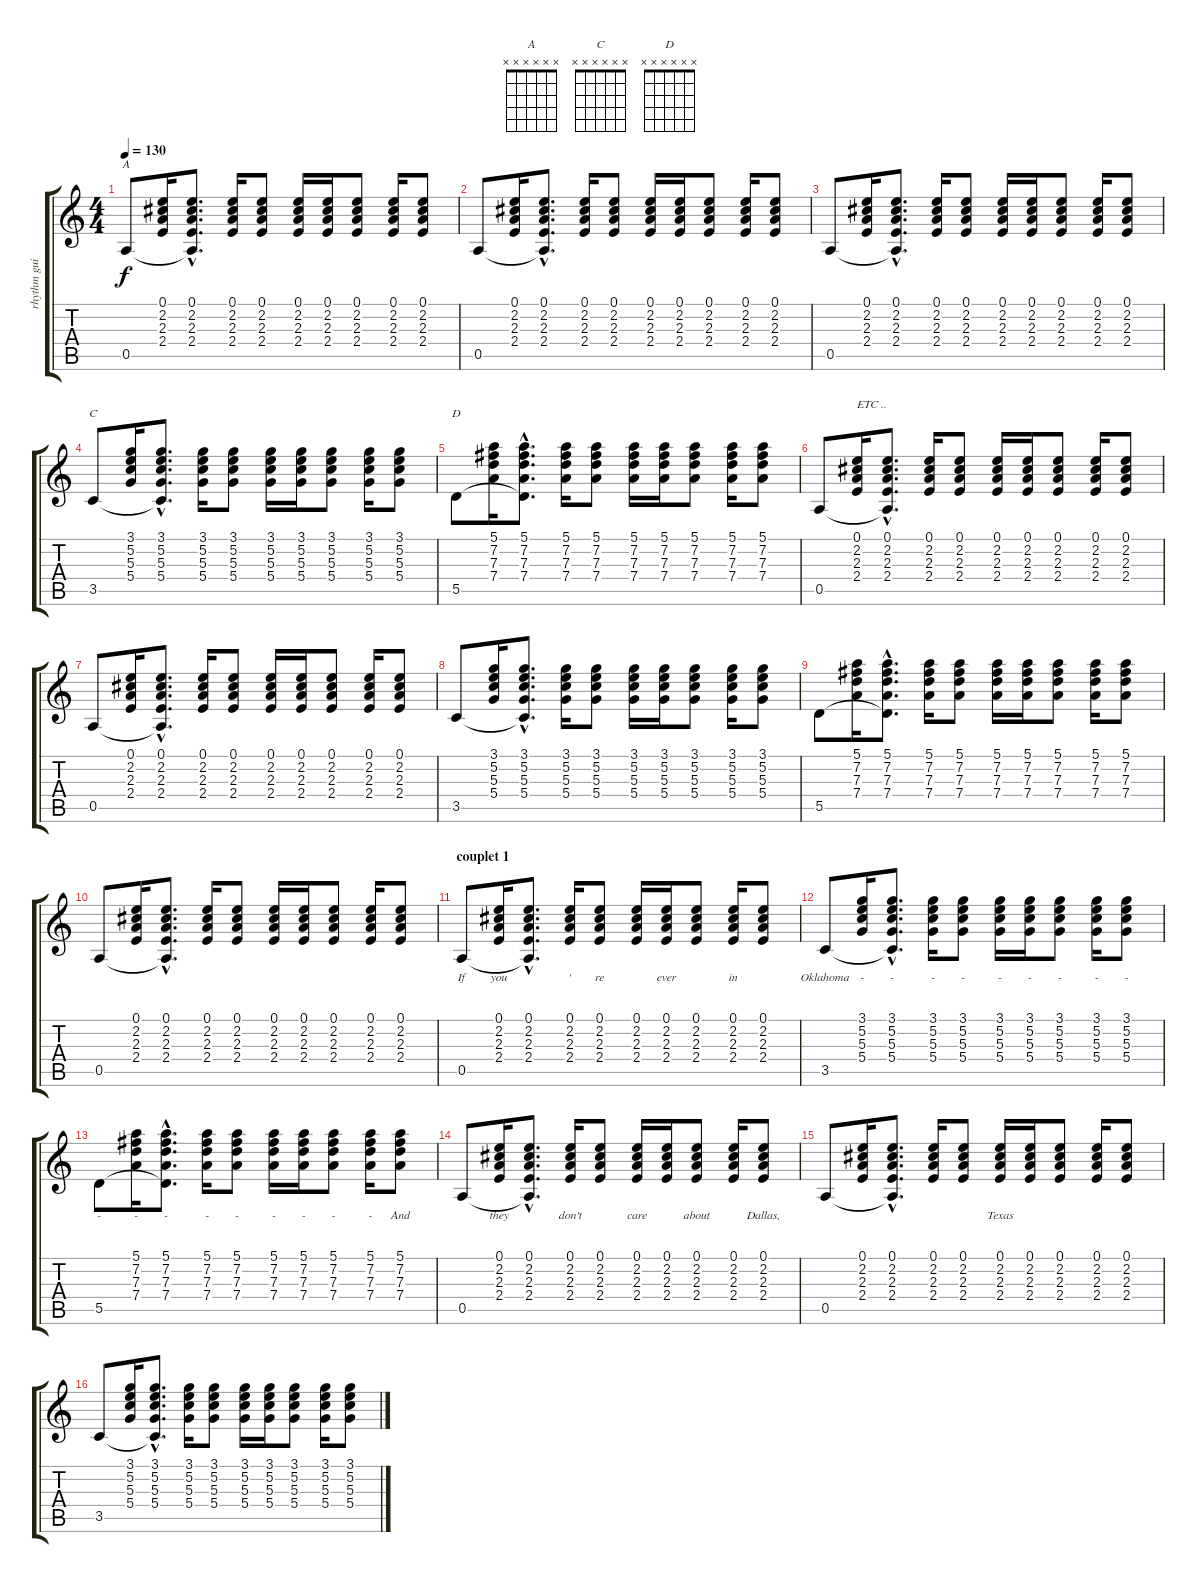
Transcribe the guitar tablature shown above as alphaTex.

\track ("rhythm guitar Jimmy Capps" "rhythm gui") {instrument acousticguitarnylon}
\staff {score tabs}
\tuning (E4 B3 G3 D3 A2 E2) {hide}
\chord ("A" x x x x x x)
\chord ("C" x x x x x x)
\chord ("D" x x x x x x)
\ts (4 4)
\tempo 130
\clef g2
\ks c
0.5.8{ch "A" dy f instrument acousticguitarnylon} (0.1 2.2 2.3 2.4).16 (0.1{hac} 2.2{hac} 2.3{hac} 2.4{hac} 0.5{hac t}).8{d} (0.1 2.2 2.3 2.4).16 (0.1 2.2 2.3 2.4).8 (0.1 2.2 2.3 2.4).16 (0.1 2.2 2.3 2.4).16 (0.1 2.2 2.3 2.4).8 (0.1 2.2 2.3 2.4).16 (0.1 2.2 2.3 2.4).8 |
0.5.8 (0.1 2.2 2.3 2.4).16 (0.1{hac} 2.2{hac} 2.3{hac} 2.4{hac} 0.5{hac t}).8{d} (0.1 2.2 2.3 2.4).16 (0.1 2.2 2.3 2.4).8 (0.1 2.2 2.3 2.4).16 (0.1 2.2 2.3 2.4).16 (0.1 2.2 2.3 2.4).8 (0.1 2.2 2.3 2.4).16 (0.1 2.2 2.3 2.4).8 |
0.5.8 (0.1 2.2 2.3 2.4).16 (0.1{hac} 2.2{hac} 2.3{hac} 2.4{hac} 0.5{hac t}).8{d} (0.1 2.2 2.3 2.4).16 (0.1 2.2 2.3 2.4).8 (0.1 2.2 2.3 2.4).16 (0.1 2.2 2.3 2.4).16 (0.1 2.2 2.3 2.4).8 (0.1 2.2 2.3 2.4).16 (0.1 2.2 2.3 2.4).8 |
3.5.8{ch "C"} (3.1 5.2 5.3 5.4).16 (3.1{hac} 5.2{hac} 5.3{hac} 5.4{hac} 3.5{hac t}).8{d} (3.1 5.2 5.3 5.4).16 (3.1 5.2 5.3 5.4).8 (3.1 5.2 5.3 5.4).16 (3.1 5.2 5.3 5.4).16 (3.1 5.2 5.3 5.4).8 (3.1 5.2 5.3 5.4).16 (3.1 5.2 5.3 5.4).8 |
5.5.8{ch "D"} (5.1 7.2 7.3 7.4).16 (5.1{hac} 7.2{hac} 7.3{hac} 7.4{hac} 5.5{hac t}).8{d} (5.1 7.2 7.3 7.4).16 (5.1 7.2 7.3 7.4).8 (5.1 7.2 7.3 7.4).16 (5.1 7.2 7.3 7.4).16 (5.1 7.2 7.3 7.4).8 (5.1 7.2 7.3 7.4).16 (5.1 7.2 7.3 7.4).8 |
0.5.8 (0.1 2.2 2.3 2.4).16{txt "ETC .."} (0.1{hac} 2.2{hac} 2.3{hac} 2.4{hac} 0.5{hac t}).8{d} (0.1 2.2 2.3 2.4).16 (0.1 2.2 2.3 2.4).8 (0.1 2.2 2.3 2.4).16 (0.1 2.2 2.3 2.4).16 (0.1 2.2 2.3 2.4).8 (0.1 2.2 2.3 2.4).16 (0.1 2.2 2.3 2.4).8 |
0.5.8 (0.1 2.2 2.3 2.4).16 (0.1{hac} 2.2{hac} 2.3{hac} 2.4{hac} 0.5{hac t}).8{d} (0.1 2.2 2.3 2.4).16 (0.1 2.2 2.3 2.4).8 (0.1 2.2 2.3 2.4).16 (0.1 2.2 2.3 2.4).16 (0.1 2.2 2.3 2.4).8 (0.1 2.2 2.3 2.4).16 (0.1 2.2 2.3 2.4).8 |
3.5.8 (3.1 5.2 5.3 5.4).16 (3.1{hac} 5.2{hac} 5.3{hac} 5.4{hac} 3.5{hac t}).8{d} (3.1 5.2 5.3 5.4).16 (3.1 5.2 5.3 5.4).8 (3.1 5.2 5.3 5.4).16 (3.1 5.2 5.3 5.4).16 (3.1 5.2 5.3 5.4).8 (3.1 5.2 5.3 5.4).16 (3.1 5.2 5.3 5.4).8 |
5.5.8 (5.1 7.2 7.3 7.4).16 (5.1{hac} 7.2{hac} 7.3{hac} 7.4{hac} 5.5{hac t}).8{d} (5.1 7.2 7.3 7.4).16 (5.1 7.2 7.3 7.4).8 (5.1 7.2 7.3 7.4).16 (5.1 7.2 7.3 7.4).16 (5.1 7.2 7.3 7.4).8 (5.1 7.2 7.3 7.4).16 (5.1 7.2 7.3 7.4).8 |
0.5.8 (0.1 2.2 2.3 2.4).16 (0.1{hac} 2.2{hac} 2.3{hac} 2.4{hac} 0.5{hac t}).8{d} (0.1 2.2 2.3 2.4).16 (0.1 2.2 2.3 2.4).8 (0.1 2.2 2.3 2.4).16 (0.1 2.2 2.3 2.4).16 (0.1 2.2 2.3 2.4).8 (0.1 2.2 2.3 2.4).16 (0.1 2.2 2.3 2.4).8 |
\section ("" "couplet 1")
0.5.8{lyrics (0 "If") lyrics (1 "") lyrics (2 "") lyrics (3 "") lyrics (4 "")} (0.1 2.2 2.3 2.4).16{lyrics (0 "you") lyrics (1 "") lyrics (2 "") lyrics (3 "") lyrics (4 "")} (0.1{hac} 2.2{hac} 2.3{hac} 2.4{hac} 0.5{hac t}).8{d lyrics (0 "") lyrics (1 "") lyrics (2 "") lyrics (3 "") lyrics (4 "")} (0.1 2.2 2.3 2.4).16{lyrics (0 "'") lyrics (1 "") lyrics (2 "") lyrics (3 "") lyrics (4 "")} (0.1 2.2 2.3 2.4).8{lyrics (0 "re") lyrics (1 "") lyrics (2 "") lyrics (3 "") lyrics (4 "")} (0.1 2.2 2.3 2.4).16{lyrics (0 "") lyrics (1 "") lyrics (2 "") lyrics (3 "") lyrics (4 "")} (0.1 2.2 2.3 2.4).16{lyrics (0 "ever") lyrics (1 "") lyrics (2 "") lyrics (3 "") lyrics (4 "")} (0.1 2.2 2.3 2.4).8{lyrics (0 "") lyrics (1 "") lyrics (2 "") lyrics (3 "") lyrics (4 "")} (0.1 2.2 2.3 2.4).16{lyrics (0 "in") lyrics (1 "") lyrics (2 "") lyrics (3 "") lyrics (4 "")} (0.1 2.2 2.3 2.4).8{lyrics (0 "") lyrics (1 "") lyrics (2 "") lyrics (3 "") lyrics (4 "")} |
3.5.8{lyrics (0 "Oklahoma") lyrics (1 "") lyrics (2 "") lyrics (3 "") lyrics (4 "")} (3.1 5.2 5.3 5.4).16{lyrics (0 "-") lyrics (1 "") lyrics (2 "") lyrics (3 "") lyrics (4 "")} (3.1{hac} 5.2{hac} 5.3{hac} 5.4{hac} 3.5{hac t}).8{d lyrics (0 "-") lyrics (1 "") lyrics (2 "") lyrics (3 "") lyrics (4 "")} (3.1 5.2 5.3 5.4).16{lyrics (0 "-") lyrics (1 "") lyrics (2 "") lyrics (3 "") lyrics (4 "")} (3.1 5.2 5.3 5.4).8{lyrics (0 "-") lyrics (1 "") lyrics (2 "") lyrics (3 "") lyrics (4 "")} (3.1 5.2 5.3 5.4).16{lyrics (0 "-") lyrics (1 "") lyrics (2 "") lyrics (3 "") lyrics (4 "")} (3.1 5.2 5.3 5.4).16{lyrics (0 "-") lyrics (1 "") lyrics (2 "") lyrics (3 "") lyrics (4 "")} (3.1 5.2 5.3 5.4).8{lyrics (0 "-") lyrics (1 "") lyrics (2 "") lyrics (3 "") lyrics (4 "")} (3.1 5.2 5.3 5.4).16{lyrics (0 "-") lyrics (1 "") lyrics (2 "") lyrics (3 "") lyrics (4 "")} (3.1 5.2 5.3 5.4).8{lyrics (0 "-") lyrics (1 "") lyrics (2 "") lyrics (3 "") lyrics (4 "")} |
5.5.8{lyrics (0 "-") lyrics (1 "") lyrics (2 "") lyrics (3 "") lyrics (4 "")} (5.1 7.2 7.3 7.4).16{lyrics (0 "-") lyrics (1 "") lyrics (2 "") lyrics (3 "") lyrics (4 "")} (5.1{hac} 7.2{hac} 7.3{hac} 7.4{hac} 5.5{hac t}).8{d lyrics (0 "-") lyrics (1 "") lyrics (2 "") lyrics (3 "") lyrics (4 "")} (5.1 7.2 7.3 7.4).16{lyrics (0 "-") lyrics (1 "") lyrics (2 "") lyrics (3 "") lyrics (4 "")} (5.1 7.2 7.3 7.4).8{lyrics (0 "-") lyrics (1 "") lyrics (2 "") lyrics (3 "") lyrics (4 "")} (5.1 7.2 7.3 7.4).16{lyrics (0 "-") lyrics (1 "") lyrics (2 "") lyrics (3 "") lyrics (4 "")} (5.1 7.2 7.3 7.4).16{lyrics (0 "-") lyrics (1 "") lyrics (2 "") lyrics (3 "") lyrics (4 "")} (5.1 7.2 7.3 7.4).8{lyrics (0 "-") lyrics (1 "") lyrics (2 "") lyrics (3 "") lyrics (4 "")} (5.1 7.2 7.3 7.4).16{lyrics (0 "-") lyrics (1 "") lyrics (2 "") lyrics (3 "") lyrics (4 "")} (5.1 7.2 7.3 7.4).8{lyrics (0 "And") lyrics (1 "") lyrics (2 "") lyrics (3 "") lyrics (4 "")} |
0.5.8{lyrics (0 "") lyrics (1 "") lyrics (2 "") lyrics (3 "") lyrics (4 "")} (0.1 2.2 2.3 2.4).16{lyrics (0 "they") lyrics (1 "") lyrics (2 "") lyrics (3 "") lyrics (4 "")} (0.1{hac} 2.2{hac} 2.3{hac} 2.4{hac} 0.5{hac t}).8{d lyrics (0 "") lyrics (1 "") lyrics (2 "") lyrics (3 "") lyrics (4 "")} (0.1 2.2 2.3 2.4).16{lyrics (0 "don't") lyrics (1 "") lyrics (2 "") lyrics (3 "") lyrics (4 "")} (0.1 2.2 2.3 2.4).8{lyrics (0 "") lyrics (1 "") lyrics (2 "") lyrics (3 "") lyrics (4 "")} (0.1 2.2 2.3 2.4).16{lyrics (0 "care") lyrics (1 "") lyrics (2 "") lyrics (3 "") lyrics (4 "")} (0.1 2.2 2.3 2.4).16{lyrics (0 "") lyrics (1 "") lyrics (2 "") lyrics (3 "") lyrics (4 "")} (0.1 2.2 2.3 2.4).8{lyrics (0 "about") lyrics (1 "") lyrics (2 "") lyrics (3 "") lyrics (4 "")} (0.1 2.2 2.3 2.4).16{lyrics (0 "") lyrics (1 "") lyrics (2 "") lyrics (3 "") lyrics (4 "")} (0.1 2.2 2.3 2.4).8{lyrics (0 "Dallas,") lyrics (1 "") lyrics (2 "") lyrics (3 "") lyrics (4 "")} |
0.5.8{lyrics (0 "") lyrics (1 "") lyrics (2 "") lyrics (3 "") lyrics (4 "")} (0.1 2.2 2.3 2.4).16{lyrics (0 "") lyrics (1 "") lyrics (2 "") lyrics (3 "") lyrics (4 "")} (0.1{hac} 2.2{hac} 2.3{hac} 2.4{hac} 0.5{hac t}).8{d lyrics (0 "") lyrics (1 "") lyrics (2 "") lyrics (3 "") lyrics (4 "")} (0.1 2.2 2.3 2.4).16{lyrics (0 "") lyrics (1 "") lyrics (2 "") lyrics (3 "") lyrics (4 "")} (0.1 2.2 2.3 2.4).8{lyrics (0 "") lyrics (1 "") lyrics (2 "") lyrics (3 "") lyrics (4 "")} (0.1 2.2 2.3 2.4).16{lyrics (0 "Texas") lyrics (1 "") lyrics (2 "") lyrics (3 "") lyrics (4 "")} (0.1 2.2 2.3 2.4).16 (0.1 2.2 2.3 2.4).8 (0.1 2.2 2.3 2.4).16 (0.1 2.2 2.3 2.4).8 |
3.5.8 (3.1 5.2 5.3 5.4).16 (3.1{hac} 5.2{hac} 5.3{hac} 5.4{hac} 3.5{hac t}).8{d} (3.1 5.2 5.3 5.4).16 (3.1 5.2 5.3 5.4).8 (3.1 5.2 5.3 5.4).16 (3.1 5.2 5.3 5.4).16 (3.1 5.2 5.3 5.4).8 (3.1 5.2 5.3 5.4).16 (3.1 5.2 5.3 5.4).8
